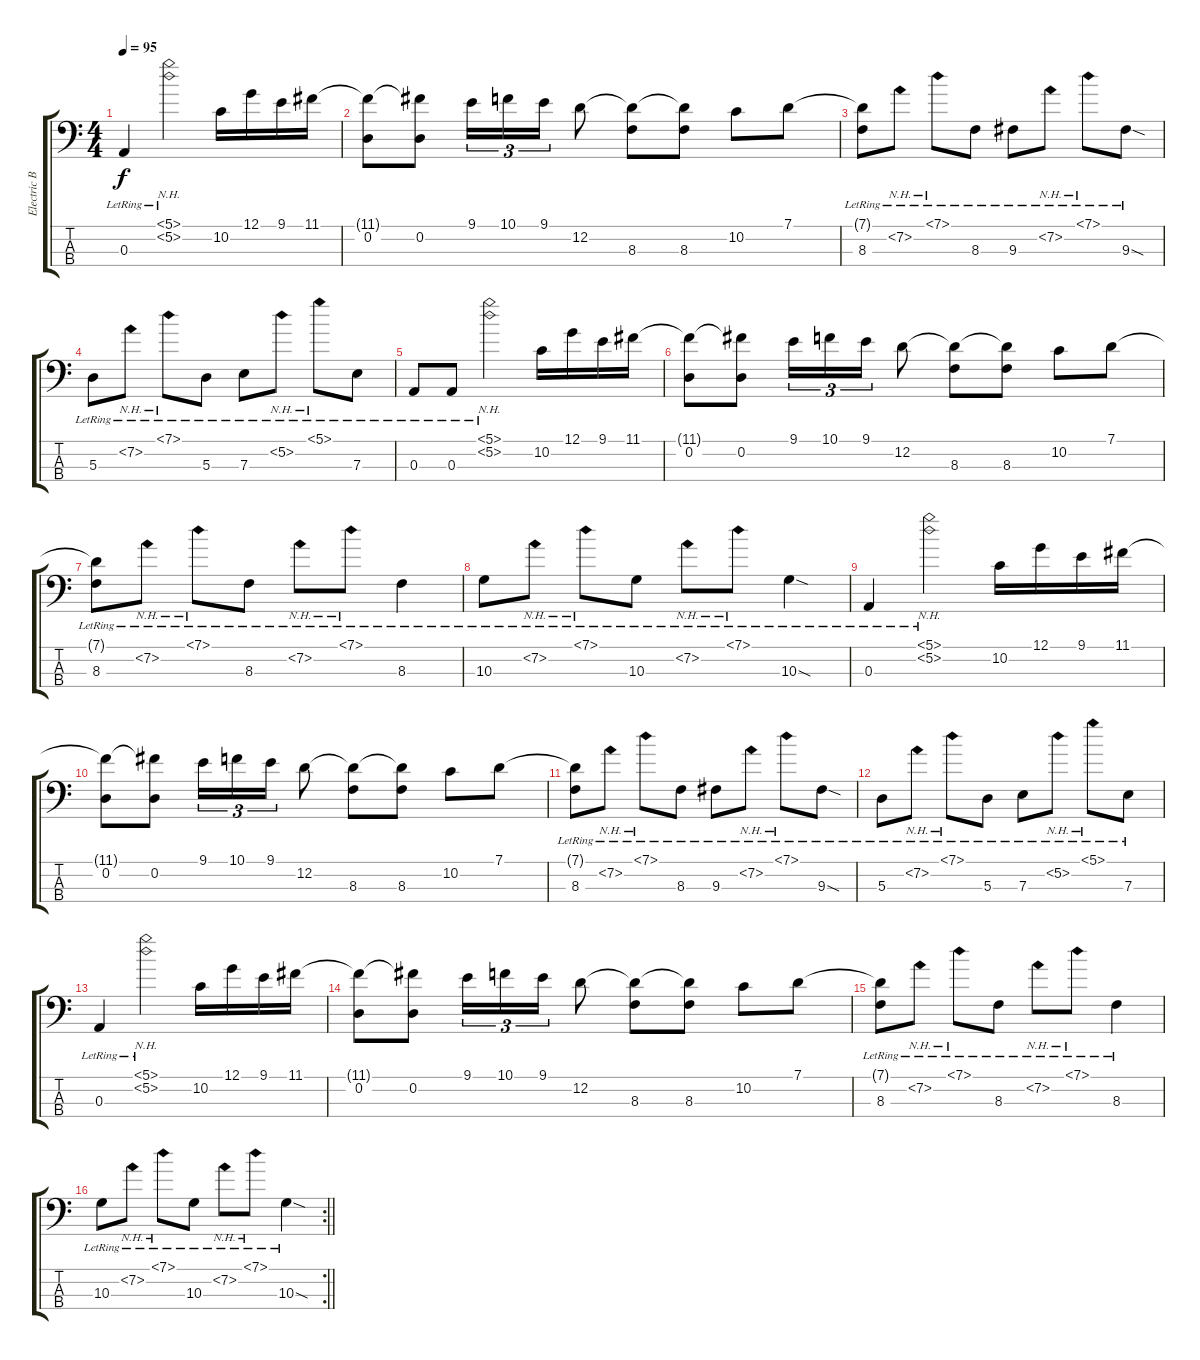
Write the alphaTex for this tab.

\track ("Electric Bass" "Electric B") {instrument electricbassfinger}
\staff {score tabs}
\tuning (G2 D2 A1 E1) {hide}
\ts (4 4)
\tempo 95
\clef f4
\ks c
0.3{lr}.4{dy f} (5.1{nh lr} 5.2{nh}).2 10.2.16 12.1.16 9.1.16 11.1.16 |
(11.1{t} 0.2).8 (11.1{t} 0.2).8 9.1.16{tu (3 2)} 10.1.16{tu (3 2)} 9.1.16{tu (3 2)} 12.2.8 (12.2{t} 8.3).8 (12.2{t} 8.3).8 10.2.8 7.1.8 |
(7.1{lr t} 8.3{lr}).8 7.2{nh lr}.8 7.1{nh lr}.8 8.3{lr}.8 9.3{lr}.8 7.2{nh lr}.8 7.1{nh lr}.8 9.3{sod lr}.8 |
5.3{lr}.8 7.2{nh lr}.8 7.1{nh lr}.8 5.3{lr}.8 7.3{lr}.8 5.2{nh lr}.8 5.1{nh lr}.8 7.3{lr}.8 |
0.3{lr}.8 0.3{lr}.8 (5.1{nh lr} 5.2{nh lr}).2 10.2.16 12.1.16 9.1.16 11.1.16 |
(11.1{t} 0.2).8 (11.1{t} 0.2).8 9.1.16{tu (3 2)} 10.1.16{tu (3 2)} 9.1.16{tu (3 2)} 12.2.8 (12.2{t} 8.3).8 (12.2{t} 8.3).8 10.2.8 7.1.8 |
(7.1{lr t} 8.3{lr}).8 7.2{nh lr}.8 7.1{nh lr}.8 8.3{lr}.8 7.2{nh lr}.8 7.1{nh lr}.8 8.3{lr}.4 |
10.3{lr}.8 7.2{nh lr}.8 7.1{nh lr}.8 10.3{lr}.8 7.2{nh lr}.8 7.1{nh lr}.8 10.3{sod lr}.4 |
0.3{lr}.4 (5.1{nh lr} 5.2{nh}).2 10.2.16 12.1.16 9.1.16 11.1.16 |
(11.1{t} 0.2).8 (11.1{t} 0.2).8 9.1.16{tu (3 2)} 10.1.16{tu (3 2)} 9.1.16{tu (3 2)} 12.2.8 (12.2{t} 8.3).8 (12.2{t} 8.3).8 10.2.8 7.1.8 |
(7.1{lr t} 8.3{lr}).8 7.2{nh lr}.8 7.1{nh lr}.8 8.3{lr}.8 9.3{lr}.8 7.2{nh lr}.8 7.1{nh lr}.8 9.3{sod lr}.8 |
5.3{lr}.8 7.2{nh lr}.8 7.1{nh lr}.8 5.3{lr}.8 7.3{lr}.8 5.2{nh lr}.8 5.1{nh lr}.8 7.3{lr}.8 |
0.3{lr}.4 (5.1{nh lr} 5.2{nh lr}).2 10.2.16 12.1.16 9.1.16 11.1.16 |
(11.1{t} 0.2).8 (11.1{t} 0.2).8 9.1.16{tu (3 2)} 10.1.16{tu (3 2)} 9.1.16{tu (3 2)} 12.2.8 (12.2{t} 8.3).8 (12.2{t} 8.3).8 10.2.8 7.1.8 |
(7.1{lr t} 8.3{lr}).8 7.2{nh lr}.8 7.1{nh lr}.8 8.3{lr}.8 7.2{nh lr}.8 7.1{nh lr}.8 8.3{lr}.4 |
\rc 2
\barLineRight lightlight
10.3{lr}.8 7.2{nh lr}.8 7.1{nh lr}.8 10.3{lr}.8 7.2{nh lr}.8 7.1{nh lr}.8 10.3{sod lr}.4
